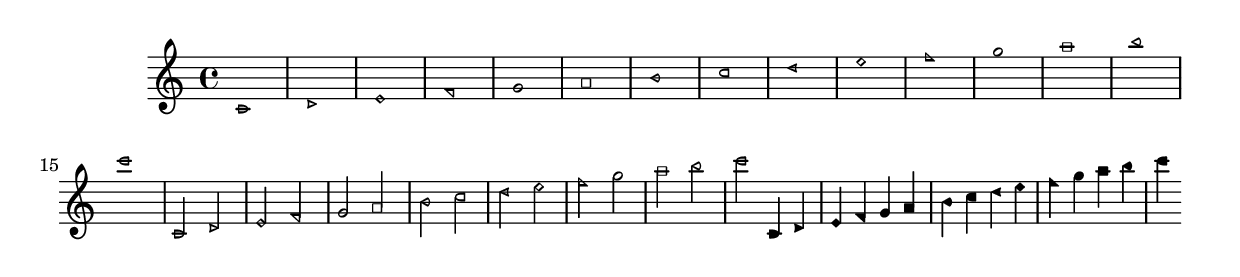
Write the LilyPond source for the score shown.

\header {

  texidoc = "Notes can be set in the Funk (Harmonica Sacra) style."

}
\version "2.16.0"

\relative c' {
  \key c \major
  \funkHeads
  c1 d e f g a b c d e f g a b c
  c,,2 d e f g a b c d e f g a b c
  c,,4 d e f g a b c d e f g a b c
}

